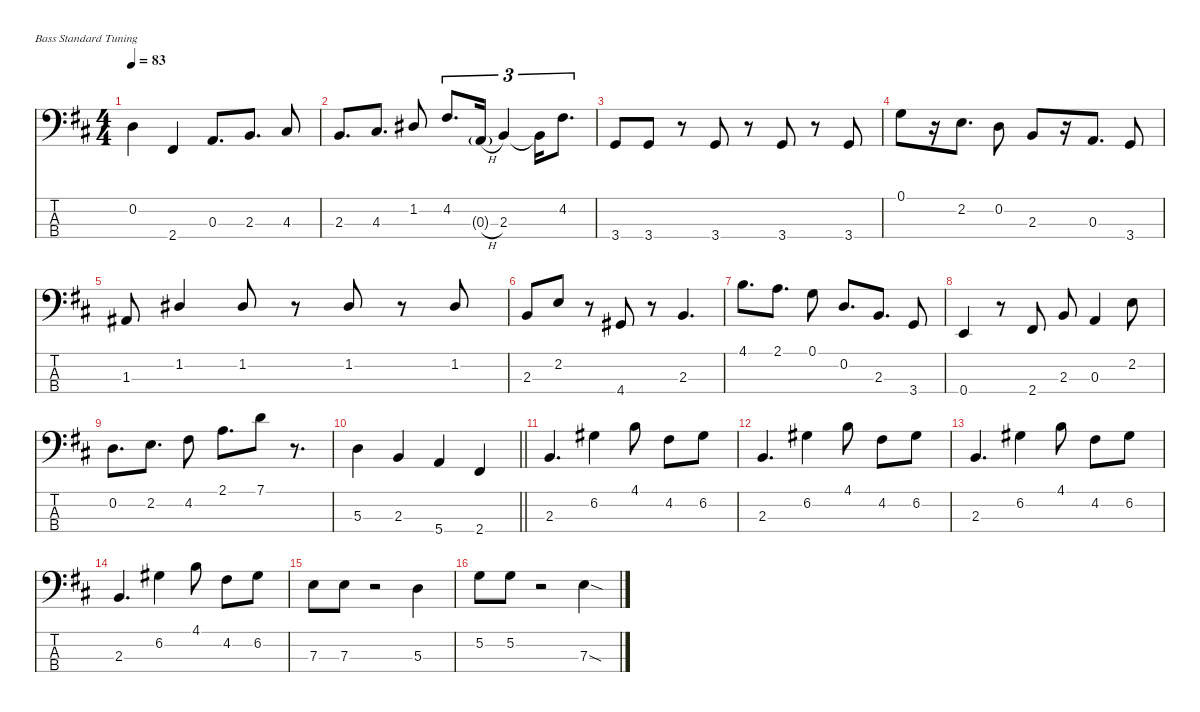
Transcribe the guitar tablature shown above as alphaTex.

\defaultSystemsLayout 4
\hideDynamics
\bracketExtendMode nobrackets
\singleTrackTrackNamePolicy hidden
\multiTrackTrackNamePolicy hidden
\firstSystemTrackNameMode fullname
\firstSystemTrackNameOrientation horizontal
\otherSystemsTrackNameOrientation horizontal
\track ("Basse" "el.bs.") {defaultSystemsLayout 8 instrument electricbassfinger}
\staff {score tabs}
\tuning (G2 D2 A1 E1)
\ts (4 4)
\tempo 83
\clef f4
\ks bminor
0.2{acc forcenatural}.4{dy f beam Down} 2.4{acc #}.4{beam Up} 0.3{acc forcenatural}.8{d beam Up} 2.3{acc forcenatural}.8{d beam Up} 4.3{acc #}.8{beam Up} |
2.3{acc forcenatural}.8{d beam Up} 4.3{acc #}.8{d beam Up} 1.2{acc #}.8{beam Up} 4.2{acc #}.8{d tu (3 2) beam Up} 0.3{h g acc forcenatural}.16{tu (3 2) beam Up} 2.3{acc forcenatural}.4{tu (3 2) beam Up} 2.3{t acc forcenatural}.16{tu (3 2) beam Down} 4.2{acc #}.8{d tu (3 2) beam Down} |
3.4{acc forcenatural}.8{beam Up} 3.4{acc forcenatural}.8{beam Up} r.8{beam Up} 3.4{acc forcenatural}.8{beam Up} r.8{beam Up} 3.4{acc forcenatural}.8{beam Up} r.8{beam Up} 3.4{acc forcenatural}.8{beam Up} |
0.1{acc forcenatural}.8{beam Down} r.16{beam Down} 2.2{acc forcenatural}.8{d beam Down} 0.2{acc forcenatural}.8{beam Down} 2.3{acc forcenatural}.8{beam Up} r.16{beam Up} 0.3{acc forcenatural}.8{d beam Up} 3.4{acc forcenatural}.8{beam Up} |
1.3{acc #}.8{beam Up} 1.2{acc #}.4{beam Up} 1.2{acc #}.8{beam Up} r.8{beam Up} 1.2{acc #}.8{beam Up} r.8{beam Up} 1.2{acc #}.8{beam Up} |
2.3{acc forcenatural}.8{beam Up} 2.2{acc forcenatural}.8{beam Up} r.8{beam Up} 4.4{acc #}.8{beam Up} r.8{beam Up} 2.3{acc forcenatural}.4{d beam Up} |
4.1{acc forcenatural}.8{d beam Down} 2.1{acc forcenatural}.8{d beam Down} 0.1{acc forcenatural}.8{beam Down} 0.2{acc forcenatural}.8{d beam Up} 2.3{acc forcenatural}.8{d beam Up} 3.4{acc forcenatural}.8{beam Up} |
0.4{acc forcenatural}.4{beam Up} r.8{beam Up} 2.4{acc #}.8{beam Up} 2.3{acc forcenatural}.8{beam Up} 0.3{acc forcenatural}.4{beam Up} 2.2{acc forcenatural}.8{beam Down} |
0.2{acc forcenatural}.8{d beam Down} 2.2{acc forcenatural}.8{d beam Down} 4.2{acc #}.8{beam Down} 2.1{acc forcenatural}.8{d beam Down} 7.1{acc forcenatural}.8{beam Down} r.8{d beam Down} |
\barLineRight lightlight
5.3{acc forcenatural}.4{beam Down} 2.3{acc forcenatural}.4{beam Up} 5.4{acc forcenatural}.4{beam Up} 2.4{acc #}.4{beam Up} |
2.3{acc forcenatural}.4{d beam Up} 6.2{acc #}.4{beam Down} 4.1{acc forcenatural}.8{beam Down} 4.2{acc #}.8{beam Down} 6.2{acc #}.8{beam Down} |
2.3{acc forcenatural}.4{d beam Up} 6.2{acc #}.4{beam Down} 4.1{acc forcenatural}.8{beam Down} 4.2{acc #}.8{beam Down} 6.2{acc #}.8{beam Down} |
2.3{acc forcenatural}.4{d beam Up} 6.2{acc #}.4{beam Down} 4.1{acc forcenatural}.8{beam Down} 4.2{acc #}.8{beam Down} 6.2{acc #}.8{beam Down} |
2.3{acc forcenatural}.4{d beam Up} 6.2{acc #}.4{beam Down} 4.1{acc forcenatural}.8{beam Down} 4.2{acc #}.8{beam Down} 6.2{acc #}.8{beam Down} |
7.3{acc forcenatural}.8{beam Down} 7.3{acc forcenatural}.8{beam Down} r.2{beam Down} 5.3{acc forcenatural}.4{beam Down} |
5.2{acc forcenatural}.8{beam Down} 5.2{acc forcenatural}.8{beam Down} r.2{beam Down} 7.3{sod acc forcenatural}.4{beam Down}
